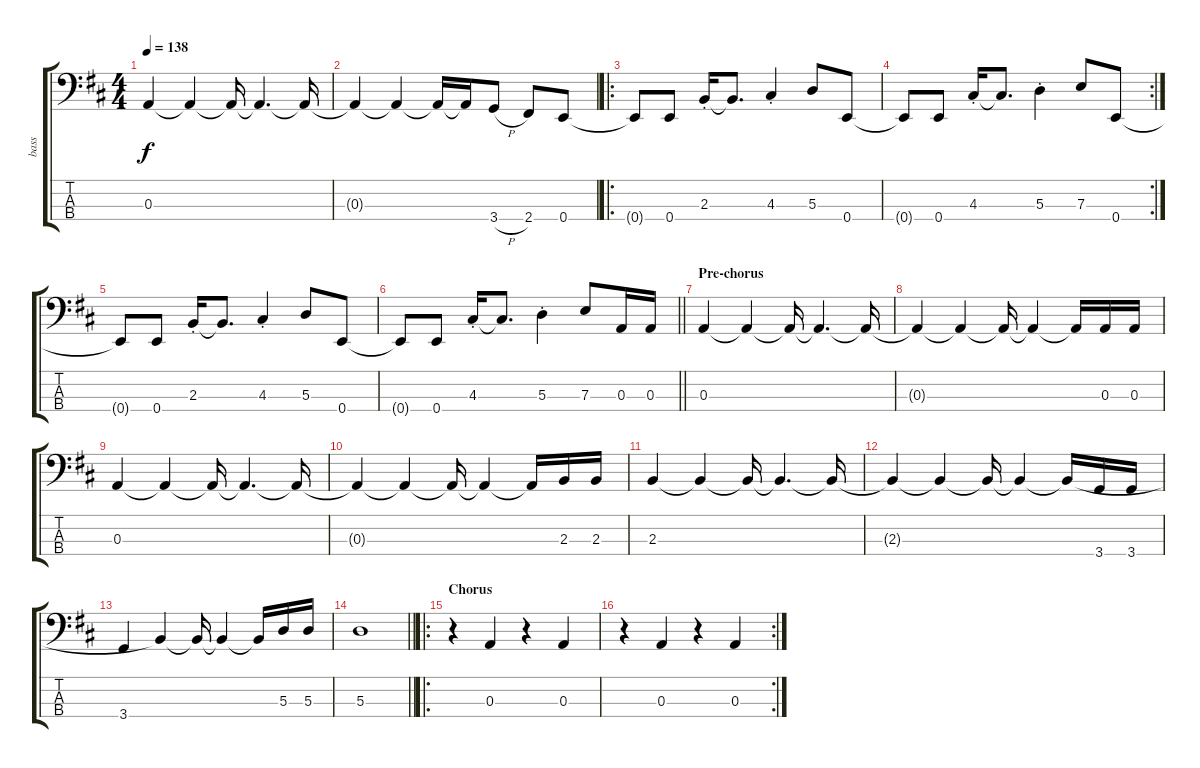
\track ("bass" "bass") {instrument electricbassfinger}
\staff {score tabs}
\tuning (G2 D2 A1 E1) {hide}
\ts (4 4)
\tempo 138
\clef f4
\ks d
0.3.4{dy f} 0.3{t}.4 0.3{t}.16 0.3{t}.4{d} 0.3{t}.16 |
0.3{t}.4 0.3{t}.4 0.3{t}.16 0.3{t}.16 3.4{h}.8 2.4.8 0.4.8 |
\ro
0.4{t}.8 0.4.8 2.3{st}.16 2.3{t}.8{d} 4.3{st}.4 5.3.8 0.4.8 |
\rc 2
0.4{t}.8 0.4.8 4.3{st}.16 4.3{t}.8{d} 5.3{st}.4 7.3.8 0.4.8 |
0.4{t}.8 0.4.8 2.3{st}.16 2.3{t}.8{d} 4.3{st}.4 5.3.8 0.4.8 |
\barLineRight lightlight
0.4{t}.8 0.4.8 4.3{st}.16 4.3{t}.8{d} 5.3{st}.4 7.3.8 0.3.16 0.3.16 |
\section ("" "Pre-chorus")
0.3.4 0.3{t}.4 0.3{t}.16 0.3{t}.4{d} 0.3{t}.16 |
0.3{t}.4 0.3{t}.4 0.3{t}.16 0.3{t}.4 0.3{t}.16 0.3.16 0.3.16 |
0.3.4 0.3{t}.4 0.3{t}.16 0.3{t}.4{d} 0.3{t}.16 |
0.3{t}.4 0.3{t}.4 0.3{t}.16 0.3{t}.4 0.3{t}.16 2.3.16 2.3.16 |
2.3.4 2.3{t}.4 2.3{t}.16 2.3{t}.4{d} 2.3{t}.16 |
2.3{t}.4 2.3{t}.4 2.3{t}.16 2.3{t}.4 2.3{t}.16 3.4.16 3.4.16 |
3.4.4 2.3{t}.4 2.3{t}.16 2.3{t}.4 2.3{t}.16 5.3.16 5.3.16 |
\barLineRight lightlight
5.3.1 |
\ro
\section ("" "Chorus")
r.4 0.3.4 r.4 0.3.4 |
\rc 2
r.4 0.3.4 r.4 0.3.4
